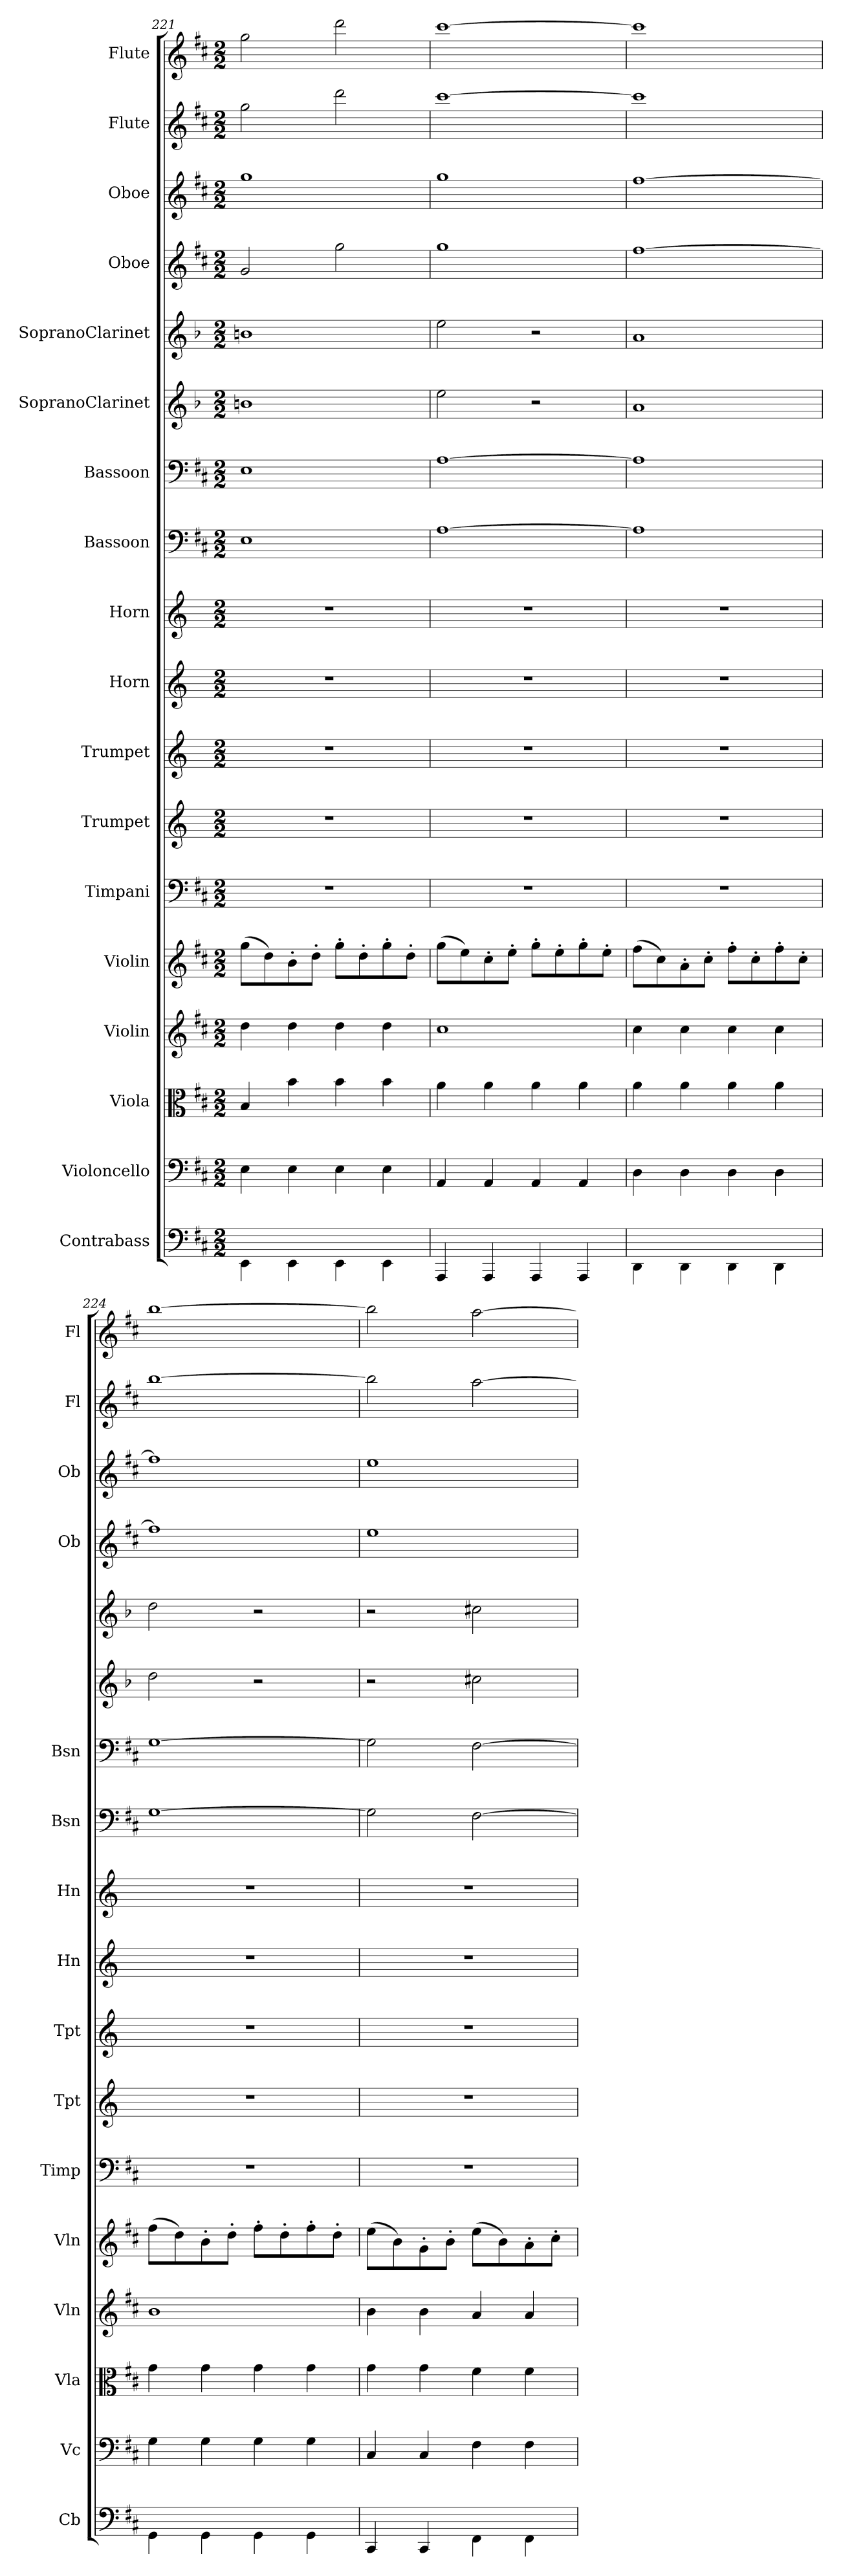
**kern	**kern	**kern	**kern	**kern	**kern	**kern	**kern	**kern	**kern	**kern	**kern	**kern	**kern	**kern	**kern	**kern	**kern
*part18	*part17	*part16	*part15	*part14	*part13	*part12	*part11	*part10	*part9	*part8	*part7	*part6	*part5	*part4	*part3	*part2	*part1
*staff18	*staff17	*staff16	*staff15	*staff14	*staff13	*staff12	*staff11	*staff10	*staff9	*staff8	*staff7	*staff6	*staff5	*staff4	*staff3	*staff2	*staff1
*I"Contrabass	*I"Violoncello	*I"Viola	*I"Violin	*I"Violin	*I"Timpani	*I"Trumpet	*I"Trumpet	*I"Horn	*I"Horn	*I"Bassoon	*I"Bassoon	*I"SopranoClarinet	*I"SopranoClarinet	*I"Oboe	*I"Oboe	*I"Flute	*I"Flute
*I'Cb	*I'Vc	*I'Vla	*I'Vln	*I'Vln	*I'Timp	*I'Tpt	*I'Tpt	*I'Hn	*I'Hn	*I'Bsn	*I'Bsn	*	*	*I'Ob	*I'Ob	*I'Fl	*I'Fl
*clefF4	*clefF4	*clefC3	*clefG2	*clefG2	*clefF4	*clefG2	*clefG2	*clefG2	*clefG2	*clefF4	*clefF4	*clefG2	*clefG2	*clefG2	*clefG2	*clefG2	*clefG2
*k[f#c#]	*k[f#c#]	*k[f#c#]	*k[f#c#]	*k[f#c#]	*k[f#c#]	*k[]	*k[]	*k[]	*k[]	*k[f#c#]	*k[f#c#]	*k[b-]	*k[b-]	*k[f#c#]	*k[f#c#]	*k[f#c#]	*k[f#c#]
*M2/2	*M2/2	*M2/2	*M2/2	*M2/2	*M2/2	*M2/2	*M2/2	*M2/2	*M2/2	*M2/2	*M2/2	*M2/2	*M2/2	*M2/2	*M2/2	*M2/2	*M2/2
=221	=221	=221	=221	=221	=221	=221	=221	=221	=221	=221	=221	=221	=221	=221	=221	=221	=221
4EE\	4E\	4B/	4dd\	(8gg\L	1r	1r	1r	1r	1r	1E\	1E\	1bn\	1bn\	2g/	1gg\	2gg\	2gg\
.	.	.	.	8dd\)	.	.	.	.	.	.	.	.	.	.	.	.	.
4EE\	4E\	4b\	4dd\	8b'\	.	.	.	.	.	.	.	.	.	.	.	.	.
.	.	.	.	8dd'\J	.	.	.	.	.	.	.	.	.	.	.	.	.
4EE\	4E\	4b\	4dd\	8gg'\L	.	.	.	.	.	.	.	.	.	2gg\	.	2ddd\	2ddd\
.	.	.	.	8dd'\	.	.	.	.	.	.	.	.	.	.	.	.	.
4EE\	4E\	4b\	4dd\	8gg'\	.	.	.	.	.	.	.	.	.	.	.	.	.
.	.	.	.	8dd'\J	.	.	.	.	.	.	.	.	.	.	.	.	.
=222	=222	=222	=222	=222	=222	=222	=222	=222	=222	=222	=222	=222	=222	=222	=222	=222	=222
4AAA/	4AA/	4a\	1cc#\	(8gg\L	1r	1r	1r	1r	1r	[1A\	[1A\	2ee\	2ee\	1gg\	1gg\	[1ccc#\	[1ccc#\
.	.	.	.	8ee\)	.	.	.	.	.	.	.	.	.	.	.	.	.
4AAA/	4AA/	4a\	.	8cc#'\	.	.	.	.	.	.	.	.	.	.	.	.	.
.	.	.	.	8ee'\J	.	.	.	.	.	.	.	.	.	.	.	.	.
4AAA/	4AA/	4a\	.	8gg'\L	.	.	.	.	.	.	.	2r	2r	.	.	.	.
.	.	.	.	8ee'\	.	.	.	.	.	.	.	.	.	.	.	.	.
4AAA/	4AA/	4a\	.	8gg'\	.	.	.	.	.	.	.	.	.	.	.	.	.
.	.	.	.	8ee'\J	.	.	.	.	.	.	.	.	.	.	.	.	.
=223	=223	=223	=223	=223	=223	=223	=223	=223	=223	=223	=223	=223	=223	=223	=223	=223	=223
4DD\	4D\	4a\	4cc#\	(8ff#\L	1r	1r	1r	1r	1r	1A\]	1A\]	1a\	1a\	[1ff#\	[1ff#\	1ccc#\]	1ccc#\]
.	.	.	.	8cc#\)	.	.	.	.	.	.	.	.	.	.	.	.	.
4DD\	4D\	4a\	4cc#\	8a'\	.	.	.	.	.	.	.	.	.	.	.	.	.
.	.	.	.	8cc#'\J	.	.	.	.	.	.	.	.	.	.	.	.	.
4DD\	4D\	4a\	4cc#\	8ff#'\L	.	.	.	.	.	.	.	.	.	.	.	.	.
.	.	.	.	8cc#'\	.	.	.	.	.	.	.	.	.	.	.	.	.
4DD\	4D\	4a\	4cc#\	8ff#'\	.	.	.	.	.	.	.	.	.	.	.	.	.
.	.	.	.	8cc#'\J	.	.	.	.	.	.	.	.	.	.	.	.	.
=224	=224	=224	=224	=224	=224	=224	=224	=224	=224	=224	=224	=224	=224	=224	=224	=224	=224
4GG\	4G\	4g\	1b\	(8ff#\L	1r	1r	1r	1r	1r	[1G\	[1G\	2dd\	2dd\	1ff#\]	1ff#\]	[1bb\	[1bb\
.	.	.	.	8dd\)	.	.	.	.	.	.	.	.	.	.	.	.	.
4GG\	4G\	4g\	.	8b'\	.	.	.	.	.	.	.	.	.	.	.	.	.
.	.	.	.	8dd'\J	.	.	.	.	.	.	.	.	.	.	.	.	.
4GG\	4G\	4g\	.	8ff#'\L	.	.	.	.	.	.	.	2r	2r	.	.	.	.
.	.	.	.	8dd'\	.	.	.	.	.	.	.	.	.	.	.	.	.
4GG\	4G\	4g\	.	8ff#'\	.	.	.	.	.	.	.	.	.	.	.	.	.
.	.	.	.	8dd'\J	.	.	.	.	.	.	.	.	.	.	.	.	.
=225	=225	=225	=225	=225	=225	=225	=225	=225	=225	=225	=225	=225	=225	=225	=225	=225	=225
4CC#/	4C#/	4g\	4b\	(8ee\L	1r	1r	1r	1r	1r	2G\]	2G\]	2r	2r	1ee\	1ee\	2bb\]	2bb\]
.	.	.	.	8b\)	.	.	.	.	.	.	.	.	.	.	.	.	.
4CC#/	4C#/	4g\	4b\	8g'\	.	.	.	.	.	.	.	.	.	.	.	.	.
.	.	.	.	8b'\J	.	.	.	.	.	.	.	.	.	.	.	.	.
4FF#\	4F#\	4f#\	4a/	(8ee\L	.	.	.	.	.	[2F#\	[2F#\	2cc#X\	2cc#X\	.	.	[2aa\	[2aa\
.	.	.	.	8b\)	.	.	.	.	.	.	.	.	.	.	.	.	.
4FF#\	4F#\	4f#\	4a/	8a'\	.	.	.	.	.	.	.	.	.	.	.	.	.
.	.	.	.	8cc#'\J	.	.	.	.	.	.	.	.	.	.	.	.	.
=	=	=	=	=	=	=	=	=	=	=	=	=	=	=	=	=	=
*-	*-	*-	*-	*-	*-	*-	*-	*-	*-	*-	*-	*-	*-	*-	*-	*-	*-
